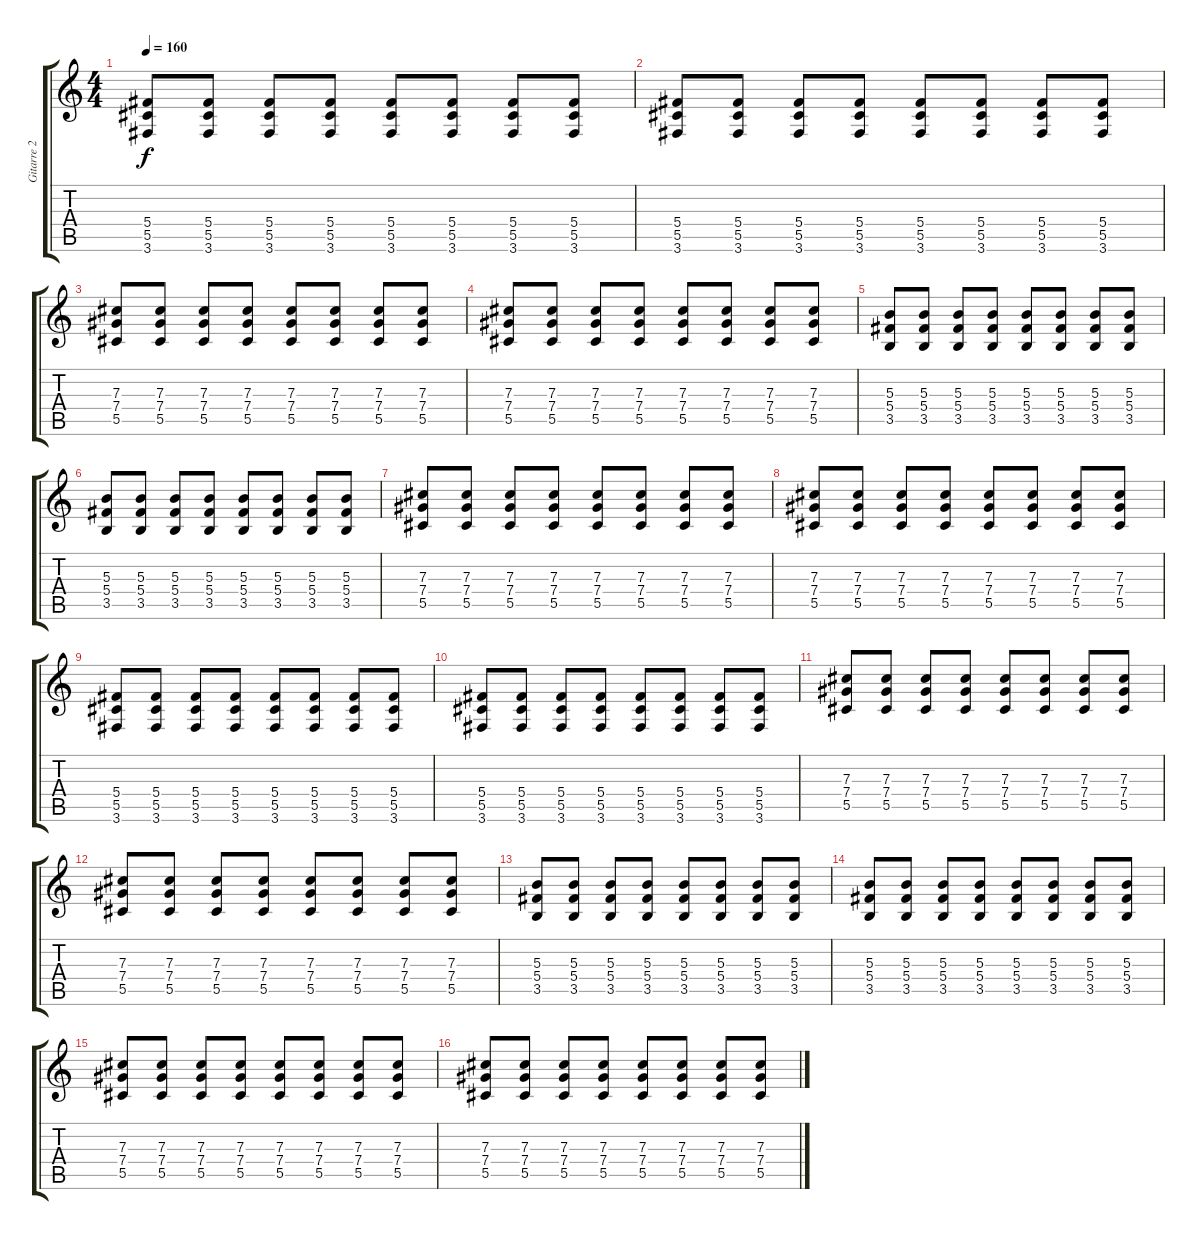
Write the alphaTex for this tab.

\track ("Gitarre 2" "Gitarre 2") {instrument distortionguitar}
\staff {score tabs}
\tuning (Eb4 Bb3 Gb3 Db3 Ab2 Eb2) {hide}
\ts (4 4)
\tempo 160
\clef g2
\ks c
(5.4 5.5 3.6).8{dy f} (5.4 5.5 3.6).8 (5.4 5.5 3.6).8 (5.4 5.5 3.6).8 (5.4 5.5 3.6).8 (5.4 5.5 3.6).8 (5.4 5.5 3.6).8 (5.4 5.5 3.6).8 |
(5.4 5.5 3.6).8 (5.4 5.5 3.6).8 (5.4 5.5 3.6).8 (5.4 5.5 3.6).8 (5.4 5.5 3.6).8 (5.4 5.5 3.6).8 (5.4 5.5 3.6).8 (5.4 5.5 3.6).8 |
(7.3 7.4 5.5).8 (7.3 7.4 5.5).8 (7.3 7.4 5.5).8 (7.3 7.4 5.5).8 (7.3 7.4 5.5).8 (7.3 7.4 5.5).8 (7.3 7.4 5.5).8 (7.3 7.4 5.5).8 |
(7.3 7.4 5.5).8 (7.3 7.4 5.5).8 (7.3 7.4 5.5).8 (7.3 7.4 5.5).8 (7.3 7.4 5.5).8 (7.3 7.4 5.5).8 (7.3 7.4 5.5).8 (7.3 7.4 5.5).8 |
(5.3 5.4 3.5).8 (5.3 5.4 3.5).8 (5.3 5.4 3.5).8 (5.3 5.4 3.5).8 (5.3 5.4 3.5).8 (5.3 5.4 3.5).8 (5.3 5.4 3.5).8 (5.3 5.4 3.5).8 |
(5.3 5.4 3.5).8 (5.3 5.4 3.5).8 (5.3 5.4 3.5).8 (5.3 5.4 3.5).8 (5.3 5.4 3.5).8 (5.3 5.4 3.5).8 (5.3 5.4 3.5).8 (5.3 5.4 3.5).8 |
(7.3 7.4 5.5).8 (7.3 7.4 5.5).8 (7.3 7.4 5.5).8 (7.3 7.4 5.5).8 (7.3 7.4 5.5).8 (7.3 7.4 5.5).8 (7.3 7.4 5.5).8 (7.3 7.4 5.5).8 |
(7.3 7.4 5.5).8 (7.3 7.4 5.5).8 (7.3 7.4 5.5).8 (7.3 7.4 5.5).8 (7.3 7.4 5.5).8 (7.3 7.4 5.5).8 (7.3 7.4 5.5).8 (7.3 7.4 5.5).8 |
(5.4 5.5 3.6).8 (5.4 5.5 3.6).8 (5.4 5.5 3.6).8 (5.4 5.5 3.6).8 (5.4 5.5 3.6).8 (5.4 5.5 3.6).8 (5.4 5.5 3.6).8 (5.4 5.5 3.6).8 |
(5.4 5.5 3.6).8 (5.4 5.5 3.6).8 (5.4 5.5 3.6).8 (5.4 5.5 3.6).8 (5.4 5.5 3.6).8 (5.4 5.5 3.6).8 (5.4 5.5 3.6).8 (5.4 5.5 3.6).8 |
(7.3 7.4 5.5).8 (7.3 7.4 5.5).8 (7.3 7.4 5.5).8 (7.3 7.4 5.5).8 (7.3 7.4 5.5).8 (7.3 7.4 5.5).8 (7.3 7.4 5.5).8 (7.3 7.4 5.5).8 |
(7.3 7.4 5.5).8 (7.3 7.4 5.5).8 (7.3 7.4 5.5).8 (7.3 7.4 5.5).8 (7.3 7.4 5.5).8 (7.3 7.4 5.5).8 (7.3 7.4 5.5).8 (7.3 7.4 5.5).8 |
(5.3 5.4 3.5).8 (5.3 5.4 3.5).8 (5.3 5.4 3.5).8 (5.3 5.4 3.5).8 (5.3 5.4 3.5).8 (5.3 5.4 3.5).8 (5.3 5.4 3.5).8 (5.3 5.4 3.5).8 |
(5.3 5.4 3.5).8 (5.3 5.4 3.5).8 (5.3 5.4 3.5).8 (5.3 5.4 3.5).8 (5.3 5.4 3.5).8 (5.3 5.4 3.5).8 (5.3 5.4 3.5).8 (5.3 5.4 3.5).8 |
(7.3 7.4 5.5).8 (7.3 7.4 5.5).8 (7.3 7.4 5.5).8 (7.3 7.4 5.5).8 (7.3 7.4 5.5).8 (7.3 7.4 5.5).8 (7.3 7.4 5.5).8 (7.3 7.4 5.5).8 |
(7.3 7.4 5.5).8 (7.3 7.4 5.5).8 (7.3 7.4 5.5).8 (7.3 7.4 5.5).8 (7.3 7.4 5.5).8 (7.3 7.4 5.5).8 (7.3 7.4 5.5).8 (7.3 7.4 5.5).8
